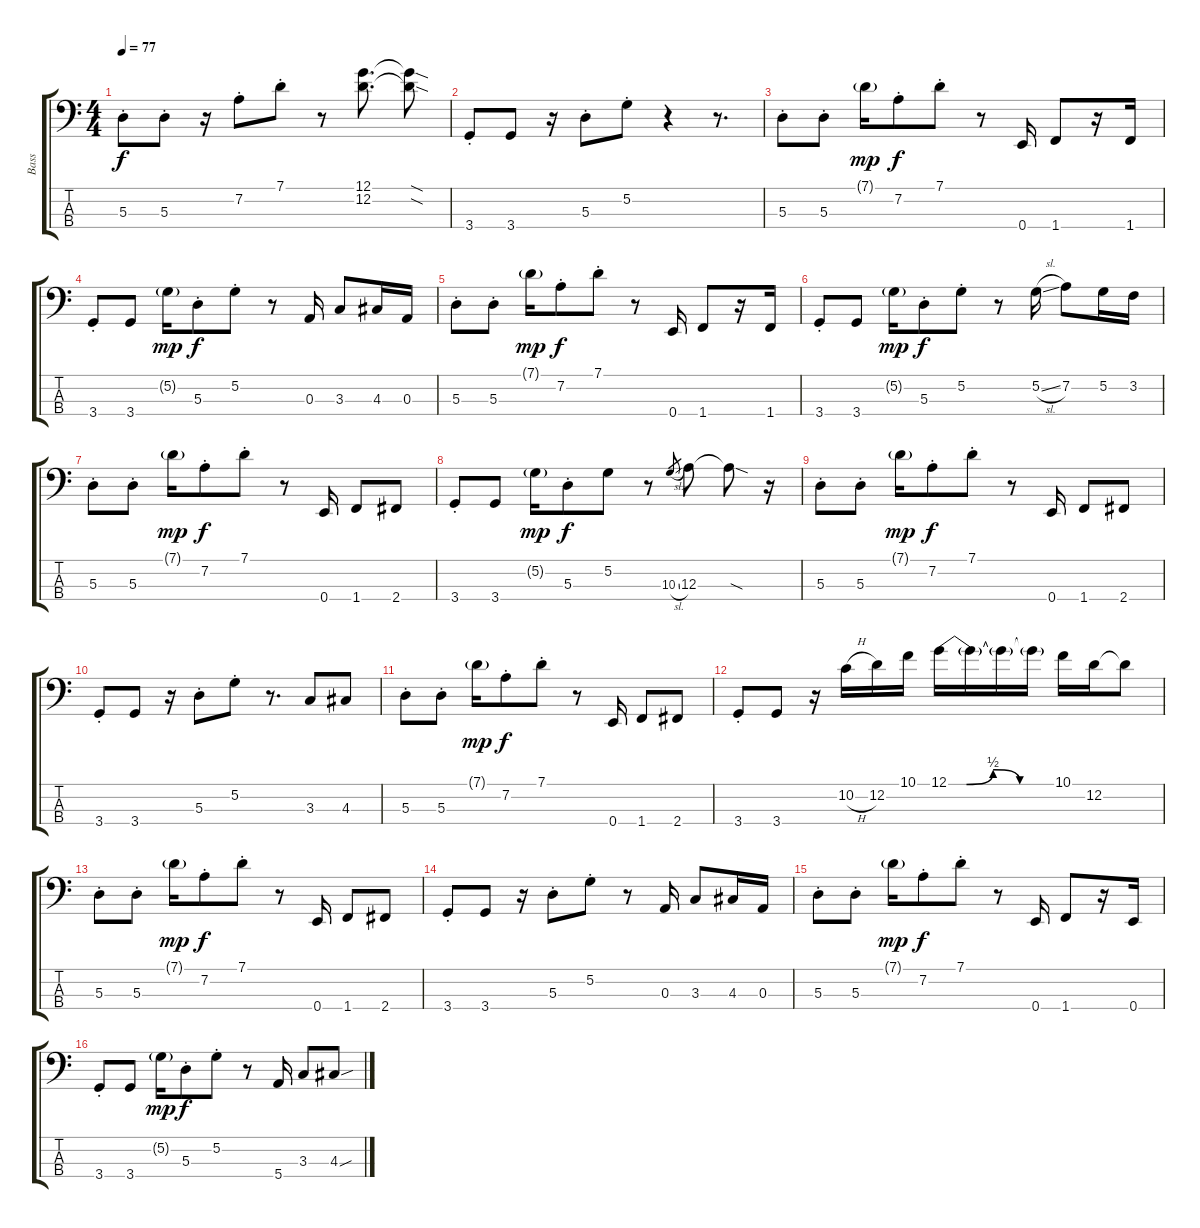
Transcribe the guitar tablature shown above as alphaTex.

\track ("Bass" "Bass") {instrument electricbassfinger}
\staff {score tabs}
\tuning (G2 D2 A1 E1) {hide}
\ts (4 4)
\tempo 77
\clef f4
\ks c
5.3{st}.8{dy f} 5.3{st}.8 r.16 7.2{st}.8 7.1{st}.8 r.8 (12.1 12.2).8{d} (12.1{sod t} 12.2{sod t}).8 |
3.4{st}.8 3.4.8 r.16 5.3{st}.8 5.2{st}.8 r.4 r.8{d} |
5.3{st}.8 5.3{st}.8 7.1{g}.16{dy mp} 7.2{st}.8{dy f} 7.1{st}.8 r.8 0.4.16 1.4.8 r.16 1.4.16 |
3.4{st}.8 3.4.8 5.2{g}.16{dy mp} 5.3{st}.8{dy f} 5.2{st}.8 r.8 0.3.16 3.3.8 4.3.16 0.3.16 |
5.3{st}.8 5.3{st}.8 7.1{g}.16{dy mp} 7.2{st}.8{dy f} 7.1{st}.8 r.8 0.4.16 1.4.8 r.16 1.4.16 |
3.4{st}.8 3.4.8 5.2{g}.16{dy mp} 5.3{st}.8{dy f} 5.2{st}.8 r.8 5.2{sl}.16 7.2.8 5.2.16 3.2.16 |
5.3{st}.8 5.3{st}.8 7.1{g}.16{dy mp} 7.2{st}.8{dy f} 7.1{st}.8 r.8 0.4.16 1.4.8 2.4.8 |
3.4{st}.8 3.4.8 5.2{g}.16{dy mp} 5.3{st}.8{dy f} 5.2.8 r.8 10.3{sl}.8{gr} 12.3.8 12.3{sod t}.8 r.16 |
5.3{st}.8 5.3{st}.8 7.1{g}.16{dy mp} 7.2{st}.8{dy f} 7.1{st}.8 r.8 0.4.16 1.4.8 2.4.8 |
3.4{st}.8 3.4.8 r.16 5.3{st}.8 5.2{st}.8 r.8{d} 3.3.8 4.3.8 |
5.3{st}.8 5.3{st}.8 7.1{g}.16{dy mp} 7.2{st}.8{dy f} 7.1{st}.8 r.8 0.4.16 1.4.8 2.4.8 |
3.4{st}.8 3.4.8 r.16 10.2{h}.16 12.2.16 10.1.16 12.1{be (custom 0 0 10 0 25 2 40 0 60 0)}.16 12.1{t}.16 12.1{t}.16 12.1{t}.16 10.1.16 12.2.16 12.2{t}.8 |
5.3{st}.8 5.3{st}.8 7.1{g}.16{dy mp} 7.2{st}.8{dy f} 7.1{st}.8 r.8 0.4.16 1.4.8 2.4.8 |
3.4{st}.8 3.4.8 r.16 5.3{st}.8 5.2{st}.8 r.8 0.3.16 3.3.8 4.3.16 0.3.16 |
5.3{st}.8 5.3{st}.8 7.1{g}.16{dy mp} 7.2{st}.8{dy f} 7.1{st}.8 r.8 0.4.16 1.4.8 r.16 0.4.16 |
3.4{st}.8 3.4.8 5.2{g}.16{dy mp} 5.3{st}.8{dy f} 5.2{st}.8 r.8 5.4.16 3.3.8 4.3{sou}.8
